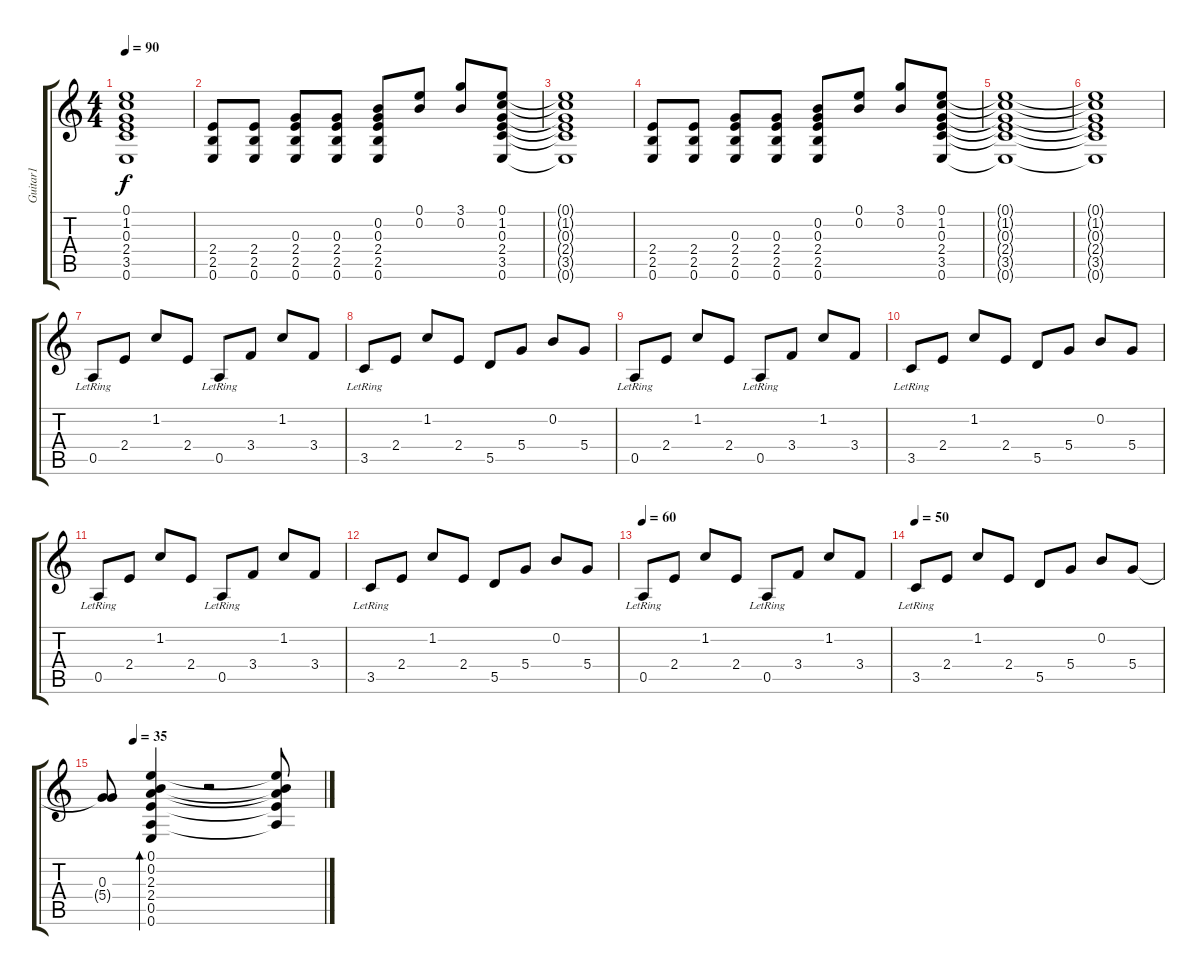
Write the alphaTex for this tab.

\track ("Guitar1" "Guitar1") {instrument electricguitarjazz}
\staff {score tabs}
\tuning (E4 B3 G3 D3 A2 E2) {hide}
\ts (4 4)
\tempo 90
\clef g2
\ks c
(0.1{t} 1.2{t} 0.3{t} 2.4{t} 3.5{t} 0.6{t}).1{dy f} |
(2.4 2.5 0.6).8 (2.4 2.5 0.6).8 (0.3 2.4 2.5 0.6).8 (0.3 2.4 2.5 0.6).8 (0.2 0.3 2.4 2.5 0.6).8 (0.1 0.2).8 (3.1 0.2).8 (0.1 1.2 0.3 2.4 3.5 0.6).8 |
(0.1{t} 1.2{t} 0.3{t} 2.4{t} 3.5{t} 0.6{t}).1 |
(2.4 2.5 0.6).8 (2.4 2.5 0.6).8 (0.3 2.4 2.5 0.6).8 (0.3 2.4 2.5 0.6).8 (0.2 0.3 2.4 2.5 0.6).8 (0.1 0.2).8 (3.1 0.2).8 (0.1 1.2 0.3 2.4 3.5 0.6).8 |
(0.1{t} 1.2{t} 0.3{t} 2.4{t} 3.5{t} 0.6{t}).1{volume 3} |
(0.1{t} 1.2{t} 0.3{t} 2.4{t} 3.5{t} 0.6{t}).1 |
0.5{lr}.8{volume 8 instrument electricguitarjazz} 2.4.8 1.2.8 2.4.8 0.5{lr}.8 3.4.8 1.2.8 3.4.8 |
3.5{lr}.8 2.4.8 1.2.8 2.4.8 5.5.8 5.4.8 0.2.8 5.4.8 |
0.5{lr}.8 2.4.8 1.2.8 2.4.8 0.5{lr}.8 3.4.8 1.2.8 3.4.8 |
3.5{lr}.8 2.4.8 1.2.8 2.4.8 5.5.8 5.4.8 0.2.8 5.4.8 |
0.5{lr}.8 2.4.8 1.2.8 2.4.8 0.5{lr}.8 3.4.8 1.2.8 3.4.8 |
3.5{lr}.8 2.4.8 1.2.8 2.4.8 5.5.8 5.4.8 0.2.8 5.4.8 |
\tempo 60
0.5{lr}.8 2.4.8 1.2.8 2.4.8 0.5{lr}.8 3.4.8 1.2.8 3.4.8 |
\tempo 50
3.5{lr}.8 2.4.8 1.2.8 2.4.8 5.5.8 5.4.8 0.2.8 5.4.8 |
\tempo (35 0.125)
(0.3 5.4{t}).8 (0.1 0.2 2.3 2.4 0.5 0.6).4{bd 480} r.2 (0.1{t} 0.2{t} 2.3{t} 2.4{t} 0.5{t}).8
